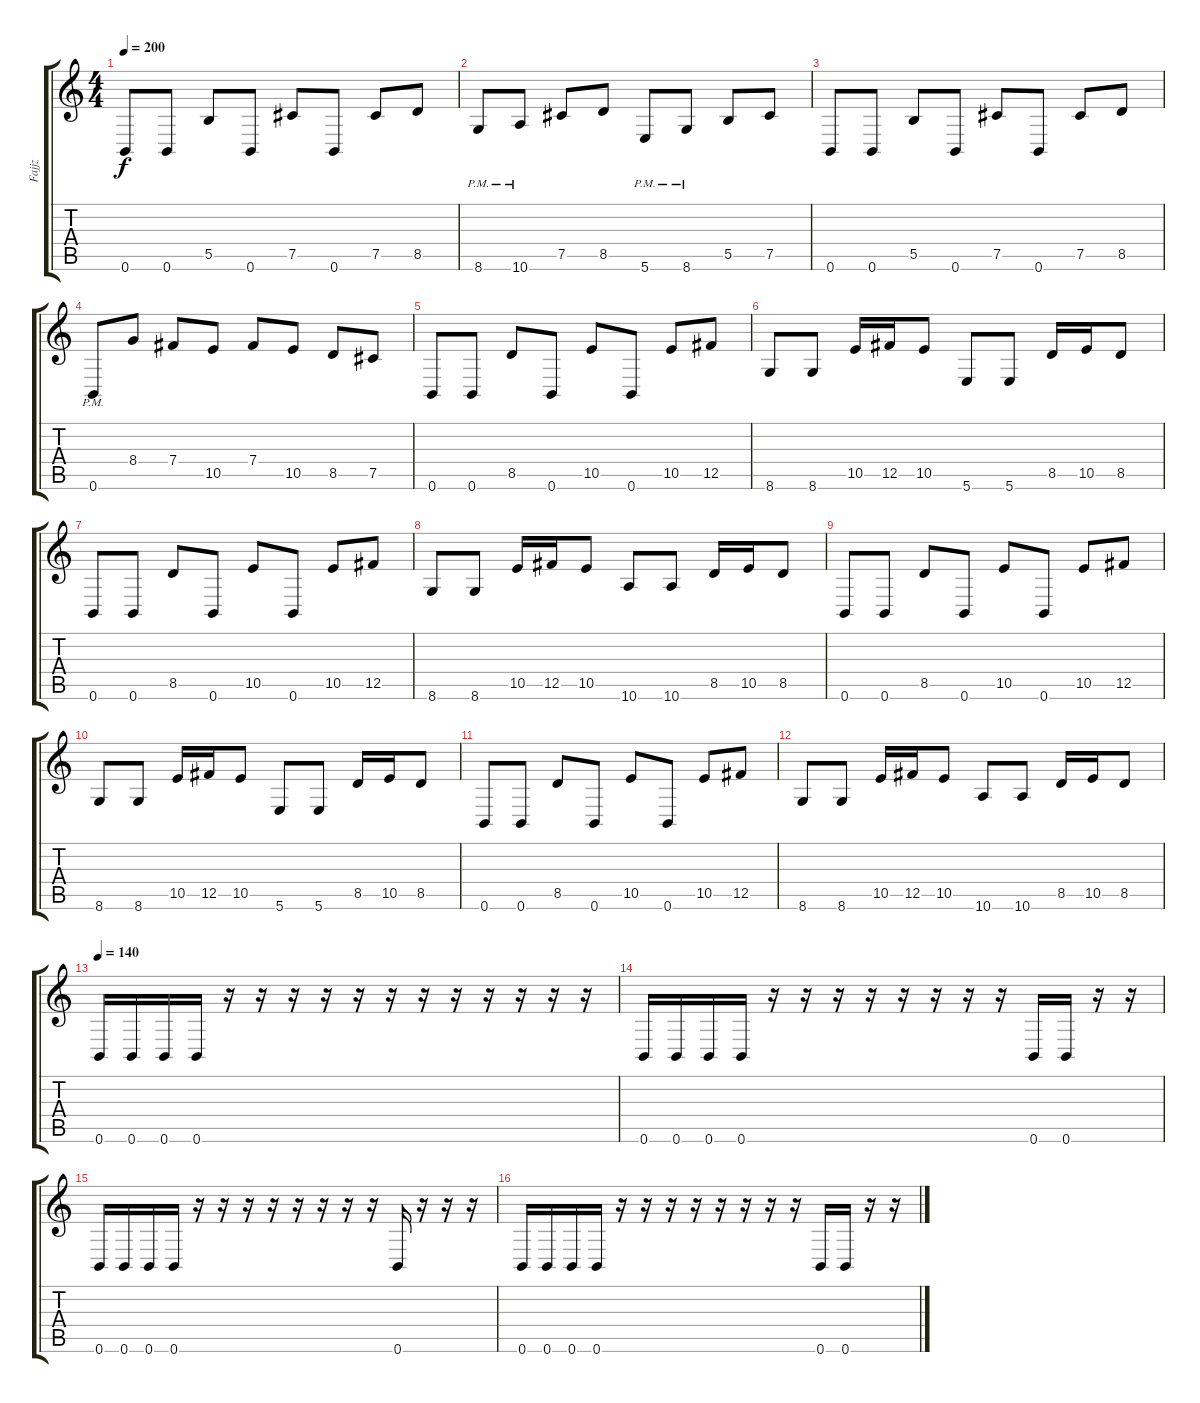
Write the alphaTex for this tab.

\track ("Fajjz" "Fajjz") {instrument distortionguitar}
\staff {score tabs}
\tuning (Db4 Ab3 E3 B2 Gb2 B1) {hide}
\ts (4 4)
\tempo 200
\clef g2
\ks c
0.6.8{dy f} 0.6.8 5.5.8 0.6.8 7.5.8 0.6.8 7.5.8 8.5.8 |
8.6{pm}.8 10.6{pm}.8 7.5.8 8.5.8 5.6{pm}.8 8.6{pm}.8 5.5.8 7.5.8 |
0.6.8 0.6.8 5.5.8 0.6.8 7.5.8 0.6.8 7.5.8 8.5.8 |
0.6{pm}.8 8.4.8 7.4.8 10.5.8 7.4.8 10.5.8 8.5.8 7.5.8 |
0.6.8 0.6.8 8.5.8 0.6.8 10.5.8 0.6.8 10.5.8 12.5.8 |
8.6.8 8.6.8 10.5.16 12.5.16 10.5.8 5.6.8 5.6.8 8.5.16 10.5.16 8.5.8 |
0.6.8 0.6.8 8.5.8 0.6.8 10.5.8 0.6.8 10.5.8 12.5.8 |
8.6.8 8.6.8 10.5.16 12.5.16 10.5.8 10.6.8 10.6.8 8.5.16 10.5.16 8.5.8 |
0.6.8 0.6.8 8.5.8 0.6.8 10.5.8 0.6.8 10.5.8 12.5.8 |
8.6.8 8.6.8 10.5.16 12.5.16 10.5.8 5.6.8 5.6.8 8.5.16 10.5.16 8.5.8 |
0.6.8 0.6.8 8.5.8 0.6.8 10.5.8 0.6.8 10.5.8 12.5.8 |
8.6.8 8.6.8 10.5.16 12.5.16 10.5.8 10.6.8 10.6.8 8.5.16 10.5.16 8.5.8 |
\tempo 140
0.6.16 0.6.16 0.6.16 0.6.16 r.16 r.16 r.16 r.16 r.16 r.16 r.16 r.16 r.16 r.16 r.16 r.16 |
0.6.16 0.6.16 0.6.16 0.6.16 r.16 r.16 r.16 r.16 r.16 r.16 r.16 r.16 0.6.16 0.6.16 r.16 r.16 |
0.6.16 0.6.16 0.6.16 0.6.16 r.16 r.16 r.16 r.16 r.16 r.16 r.16 r.16 0.6.16 r.16 r.16 r.16 |
0.6.16 0.6.16 0.6.16 0.6.16 r.16 r.16 r.16 r.16 r.16 r.16 r.16 r.16 0.6.16 0.6.16 r.16 r.16
